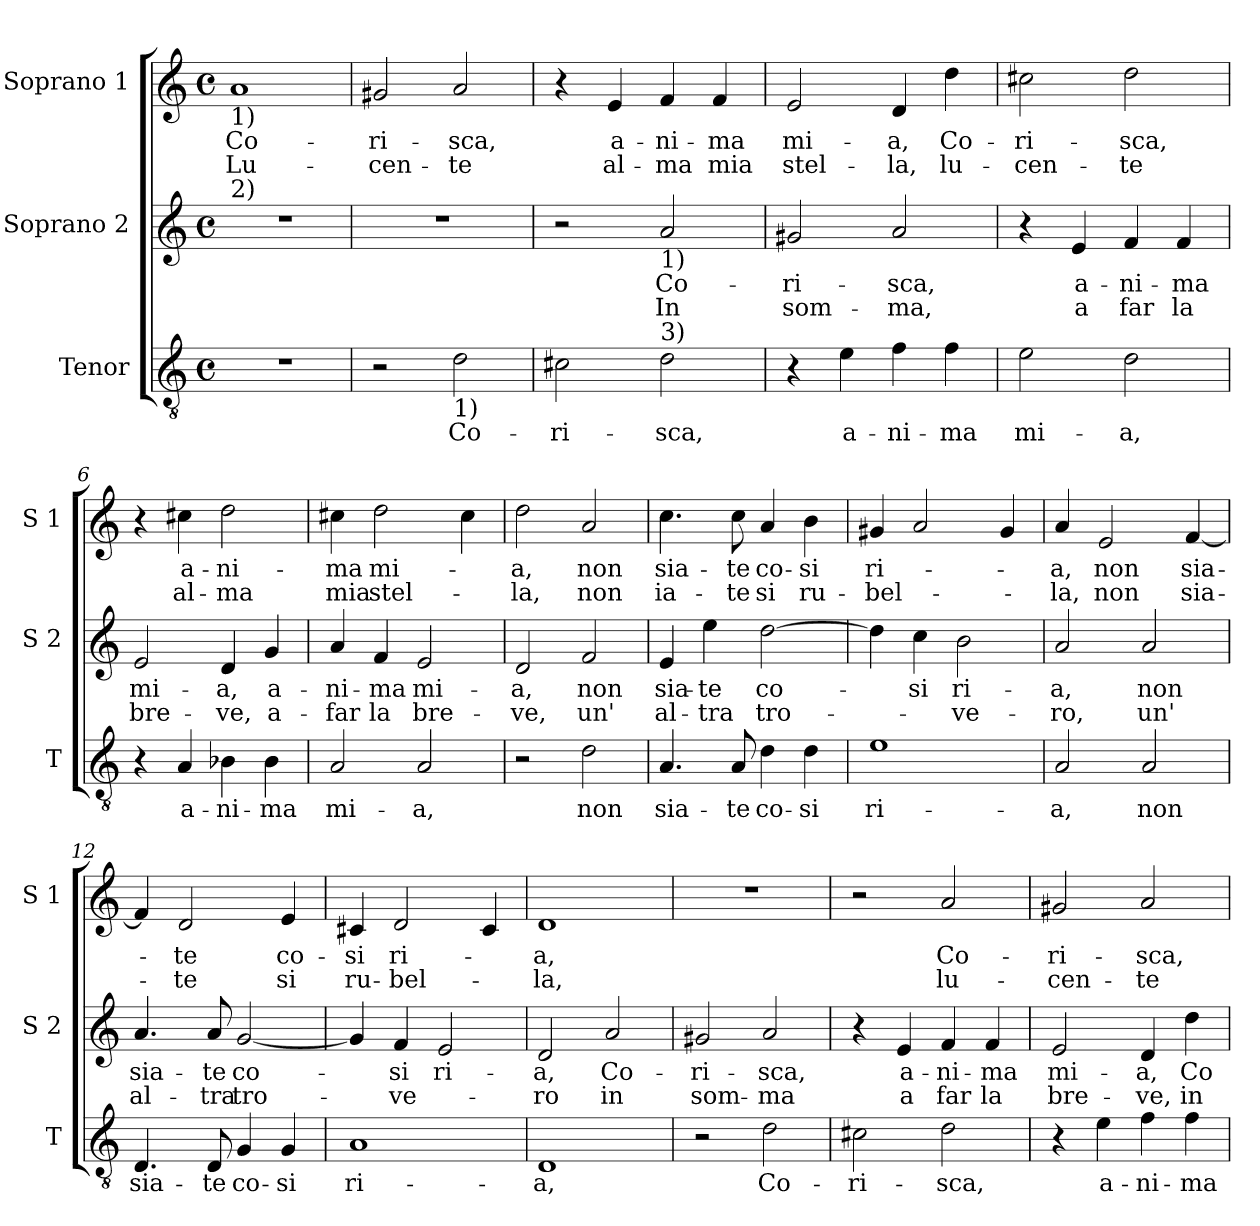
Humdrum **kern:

**kern	**text	**kern	**text	**text	**kern	**text	**text
*part3	*part3	*part2	*part2	*part2	*part1	*part1	*part1
*staff3	*staff3	*staff2	*staff2	*staff2	*staff1	*staff1	*staff1
*I"Tenor	*	*I"Soprano 2	*	*	*I"Soprano 1	*	*
*I'T	*	*I'S 2	*	*	*I'S 1	*	*
*clefGv2	*	*clefG2	*	*	*clefG2	*	*
*k[]	*	*k[]	*	*	*k[]	*	*
*C:	*	*C:	*	*	*C:	*	*
*M4/4	*	*M4/4	*	*	*M4/4	*	*
*met(c)	*	*met(c)	*	*	*met(c)	*	*
=1	=1	=1	=1	=1	=1	=1	=1
!	!	!	!	!	!LO:TX:b:t=1)	!	!
!	!	!LO:TX:a:t=2)	!	!	!	!	!
!	!	!	!	!	!	!LO:LY:b	!LO:LY:b
1r	.	1r	.	.	1a	Co-	Lu-
=2	=2	=2	=2	=2	=2	=2	=2
!	!	!	!	!	!	!LO:LY:b	!LO:LY:b
2r	.	1r	.	.	2g#X/	-ri-	-cen-
!LO:TX:b:t=1)	!	!	!	!	!	!	!
!	!LO:LY:b	!	!	!	!	!LO:LY:b	!LO:LY:b
2d\	Co-	.	.	.	2a/	-sca,	-te
=3	=3	=3	=3	=3	=3	=3	=3
!	!LO:LY:b	!	!	!	!	!	!
2c#X\	-ri-	2r	.	.	4r	.	.
!	!	!	!	!	!	!LO:LY:b	!LO:LY:b
.	.	.	.	.	4e/	a-	al-
!	!	!LO:TX:b:t=1)	!	!	!	!	!
!LO:TX:a:t=3)	!	!	!	!	!	!	!
!	!LO:LY:b	!	!LO:LY:b	!LO:LY:b	!	!LO:LY:b	!LO:LY:b
2d\	-sca,	2a/	Co-	In	4f/	-ni-	-ma
!	!	!	!	!	!	!LO:LY:b	!LO:LY:b
.	.	.	.	.	4f/	-ma	mia
=4	=4	=4	=4	=4	=4	=4	=4
!	!	!	!LO:LY:b	!LO:LY:b	!	!LO:LY:b	!LO:LY:b
4r	.	2g#X/	-ri-	som-	2e/	mi-	stel-
!	!LO:LY:b	!	!	!	!	!	!
4e\	a-	.	.	.	.	.	.
!	!LO:LY:b	!	!LO:LY:b	!LO:LY:b	!	!LO:LY:b	!LO:LY:b
4f\	-ni-	2a/	-sca,	-ma,	4d/	-a,	-la,
!	!LO:LY:b	!	!	!	!	!LO:LY:b	!LO:LY:b
4f\	-ma	.	.	.	4dd\	Co-	lu-
!!LO:LB:g=z
=5	=5	=5	=5	=5	=5	=5	=5
!	!LO:LY:b	!	!	!	!	!LO:LY:b	!LO:LY:b
2e\	mi-	4r	.	.	2cc#X\	-ri-	-cen-
!	!	!	!LO:LY:b	!LO:LY:b	!	!	!
.	.	4e/	a-	a	.	.	.
!	!LO:LY:b	!	!LO:LY:b	!LO:LY:b	!	!LO:LY:b	!LO:LY:b
2d\	-a,	4f/	-ni-	far	2dd\	-sca,	-te
!	!	!	!LO:LY:b	!LO:LY:b	!	!	!
.	.	4f/	-ma	la	.	.	.
=6	=6	=6	=6	=6	=6	=6	=6
!	!	!	!LO:LY:b	!LO:LY:b	!	!	!
4r	.	2e/	mi-	bre-	4r	.	.
!	!LO:LY:b	!	!	!	!	!LO:LY:b	!LO:LY:b
4A/	a-	.	.	.	4cc#X\	a-	al-
!	!LO:LY:b	!	!LO:LY:b	!LO:LY:b	!	!LO:LY:b	!LO:LY:b
4B-X\	-ni-	4d/	-a,	-ve,	2dd\	-ni-	-ma
!	!LO:LY:b	!	!LO:LY:b	!LO:LY:b	!	!	!
4B-\	-ma	4g/	a-	a-	.	.	.
=7	=7	=7	=7	=7	=7	=7	=7
!	!LO:LY:b	!	!LO:LY:b	!LO:LY:b	!	!LO:LY:b	!LO:LY:b
2A/	mi-	4a/	-ni-	-far	4cc#X\	-ma	mia
!	!	!	!LO:LY:b	!LO:LY:b	!	!LO:LY:b	!LO:LY:b
.	.	4f/	-ma	la	2dd\	mi-	stel-
!	!LO:LY:b	!	!LO:LY:b	!LO:LY:b	!	!	!
2A/	-a,	2e/	mi-	bre-	.	.	.
.	.	.	.	.	4cc#\	.	.
=8	=8	=8	=8	=8	=8	=8	=8
!	!	!	!LO:LY:b	!LO:LY:b	!	!LO:LY:b	!LO:LY:b
2r	.	2d/	-a,	-ve,	2dd\	-a,	-la,
!	!LO:LY:b	!	!LO:LY:b	!LO:LY:b	!	!LO:LY:b	!LO:LY:b
2d\	non	2f/	non	un'	2a/	non	non
!!LO:LB:g=z
=9	=9	=9	=9	=9	=9	=9	=9
!	!LO:LY:b	!	!LO:LY:b	!LO:LY:b	!	!LO:LY:b	!LO:LY:b
4.A/	sia-	4e/	sia-	al-	4.cc\	sia-	ia-
!	!	!	!LO:LY:b	!LO:LY:b	!	!	!
.	.	4ee\	-te	-tra	.	.	.
!	!LO:LY:b	!	!	!	!	!LO:LY:b	!LO:LY:b
8A/	-te	.	.	.	8cc\	-te	-te
!	!LO:LY:b	!	!LO:LY:b	!LO:LY:b	!	!LO:LY:b	!LO:LY:b
4d\	co-	[2dd\	co-	tro-	4a/	co-	si
!	!LO:LY:b	!	!	!	!	!LO:LY:b	!LO:LY:b
4d\	-si	.	.	.	4b\	-si	ru-
=10	=10	=10	=10	=10	=10	=10	=10
!	!LO:LY:b	!	!	!	!	!LO:LY:b	!LO:LY:b
1e	ri-	4dd\]	.	.	4g#X/	ri-	-bel-
!	!	!	!LO:LY:b	!	!	!	!
.	.	4cc\	-si	.	2a/	.	.
!	!	!	!LO:LY:b	!LO:LY:b	!	!	!
.	.	2b\	ri-	-ve-	.	.	.
.	.	.	.	.	4g#/	.	.
=11	=11	=11	=11	=11	=11	=11	=11
!	!LO:LY:b	!	!LO:LY:b	!LO:LY:b	!	!LO:LY:b	!LO:LY:b
2A/	-a,	2a/	-a,	-ro,	4a/	-a,	-la,
!	!	!	!	!	!	!LO:LY:b	!LO:LY:b
.	.	.	.	.	2e/	non	non
!	!LO:LY:b	!	!LO:LY:b	!LO:LY:b	!	!	!
2A/	non	2a/	non	un'	.	.	.
!	!	!	!	!	!	!LO:LY:b	!LO:LY:b
.	.	.	.	.	[4f/	sia-	sia-
=12	=12	=12	=12	=12	=12	=12	=12
!	!LO:LY:b	!	!LO:LY:b	!LO:LY:b	!	!	!
4.D/	sia-	4.a/	sia-	al-	4f/]	.	.
!	!	!	!	!	!	!LO:LY:b	!LO:LY:b
.	.	.	.	.	2d/	-te	-te
!	!LO:LY:b	!	!LO:LY:b	!LO:LY:b	!	!	!
8D/	-te	8a/	-te	-tra	.	.	.
!	!LO:LY:b	!	!LO:LY:b	!LO:LY:b	!	!	!
4G/	co-	[2g/	co-	tro-	.	.	.
!	!LO:LY:b	!	!	!	!	!LO:LY:b	!LO:LY:b
4G/	-si	.	.	.	4e/	co-	si
!!LO:PB:g=z
=13	=13	=13	=13	=13	=13	=13	=13
!	!LO:LY:b	!	!	!	!	!LO:LY:b	!LO:LY:b
1A	ri-	4g/]	.	.	4c#X/	-si	ru-
!	!	!	!LO:LY:b	!LO:LY:b	!	!LO:LY:b	!LO:LY:b
.	.	4f/	-si	-ve-	2d/	ri-	-bel-
!	!	!	!LO:LY:b	!	!	!	!
.	.	2e/	ri-	.	.	.	.
.	.	.	.	.	4c#/	.	.
=14	=14	=14	=14	=14	=14	=14	=14
!	!LO:LY:b	!	!LO:LY:b	!LO:LY:b	!	!LO:LY:b	!LO:LY:b
1D	-a,	2d/	-a,	-ro	1d	-a,	-la,
!	!	!	!LO:LY:b	!LO:LY:b	!	!	!
.	.	2a/	Co-	in	.	.	.
=15	=15	=15	=15	=15	=15	=15	=15
!	!	!	!LO:LY:b	!LO:LY:b	!	!	!
2r	.	2g#X/	-ri-	som-	1r	.	.
!	!LO:LY:b	!	!LO:LY:b	!LO:LY:b	!	!	!
2d\	Co-	2a/	-sca,	-ma	.	.	.
=16	=16	=16	=16	=16	=16	=16	=16
!	!LO:LY:b	!	!	!	!	!	!
2c#X\	-ri-	4r	.	.	2r	.	.
!	!	!	!LO:LY:b	!LO:LY:b	!	!	!
.	.	4e/	a-	a	.	.	.
!	!LO:LY:b	!	!LO:LY:b	!LO:LY:b	!	!LO:LY:b	!LO:LY:b
2d\	-sca,	4f/	-ni-	far	2a/	Co-	lu-
!	!	!	!LO:LY:b	!LO:LY:b	!	!	!
.	.	4f/	-ma	la	.	.	.
!!LO:LB:g=z
=17	=17	=17	=17	=17	=17	=17	=17
!	!	!	!LO:LY:b	!LO:LY:b	!	!LO:LY:b	!LO:LY:b
4r	.	2e/	mi-	bre-	2g#X/	-ri-	-cen-
!	!LO:LY:b	!	!	!	!	!	!
4e\	a-	.	.	.	.	.	.
!	!LO:LY:b	!	!LO:LY:b	!LO:LY:b	!	!LO:LY:b	!LO:LY:b
4f\	-ni-	4d/	-a,	-ve,	2a/	-sca,	-te
!	!LO:LY:b	!	!LO:LY:b	!LO:LY:b	!	!	!
4f\	-ma	4dd\	Co-	in	.	.	.
=	=	=	=	=	=	=	=
*-	*-	*-	*-	*-	*-	*-	*-
